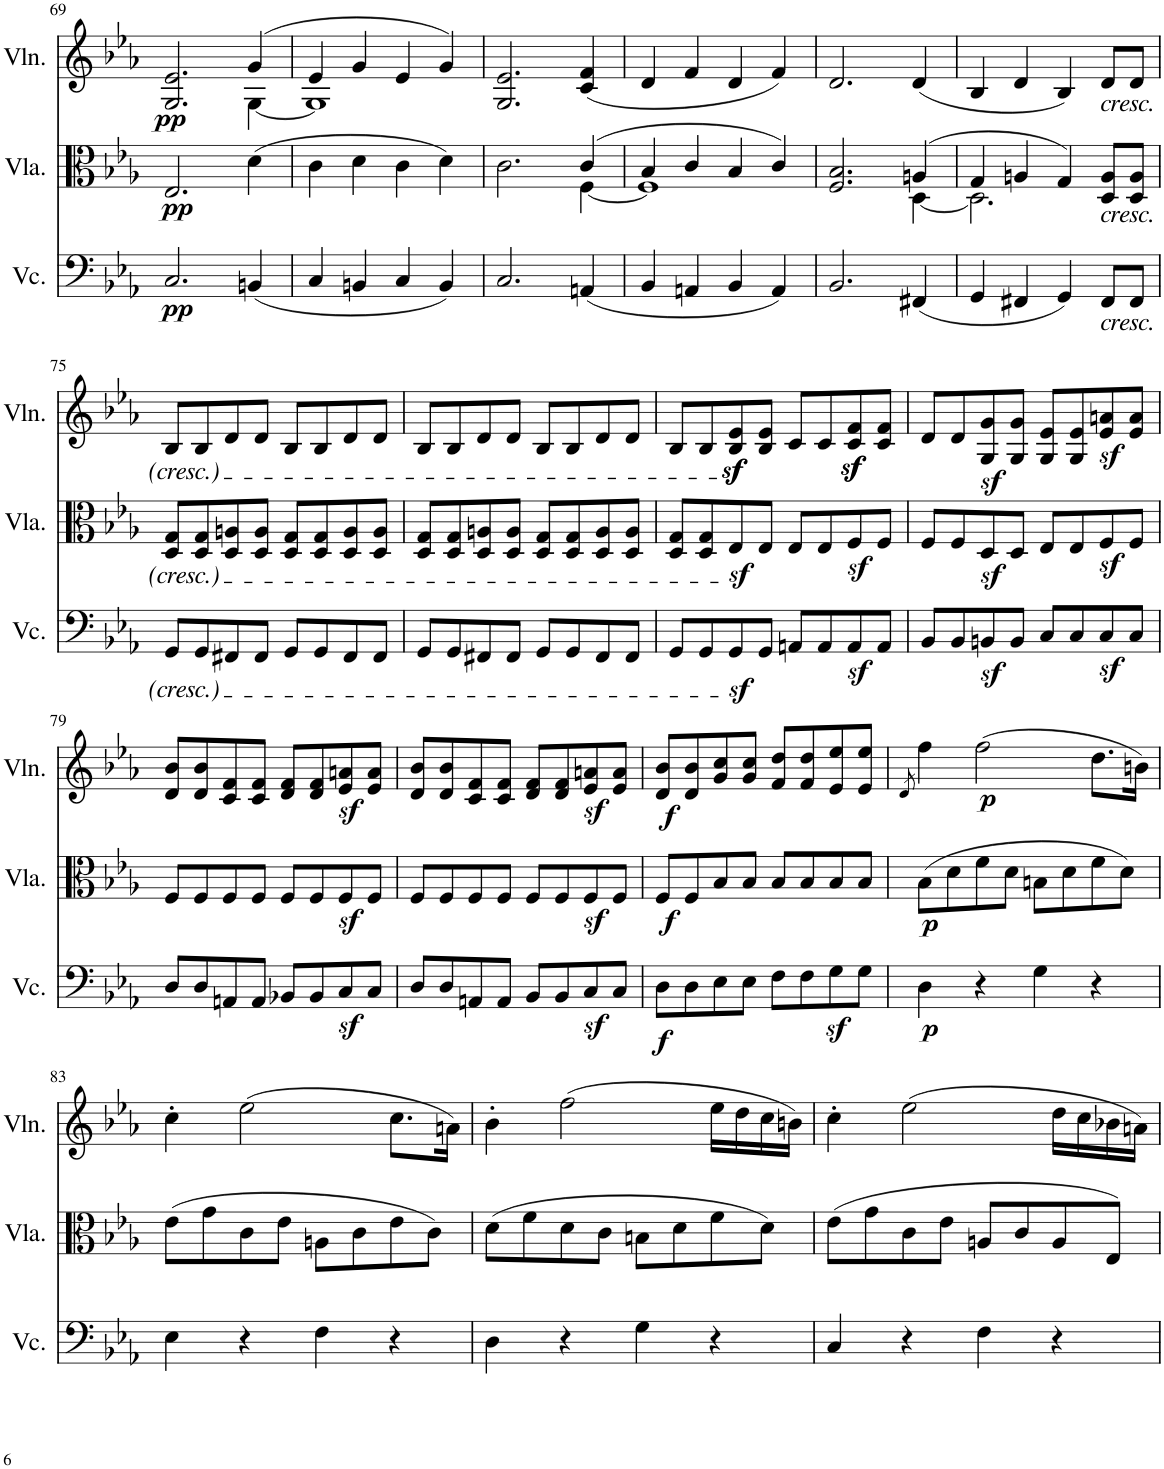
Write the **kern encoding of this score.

**kern	**dynam	**kern	**dynam	**kern	**dynam
*part3	*part3	*part2	*part2	*part1	*part1
*staff3	*staff3	*staff2	*staff2	*staff1	*staff1
*I"Violoncello	*	*I"Viola	*	*I"Violin	*
*I'Vc.	*	*I'Vla.	*	*I'Vln.	*
!!LO:PB:g=z
*clefF4	*	*clefC3	*	*clefG2	*
*k[b-e-a-]	*	*k[b-e-a-]	*	*k[b-e-a-]	*
*M4/4	*	*M4/4	*	*M4/4	*
*met(c)	*	*met(c)	*	*met(c)	*
=69	=69	=69	=69	=69	=69
*	*	*	*	*^	*
!	!LO:DY:b	!	!LO:DY:b	!	!	!LO:DY:b
2.C/	pp	2.E-/	pp	2.G/ 2.e-/	2.ryy	pp
(4BBn/	.	(4d\	.	(4g/	[4G\	.
=70	=70	=70	=70	=70	=70	=70
4C/	.	4c\	.	4e-/	1G]	.
4BBn/	.	4d\	.	4g/	.	.
4C/	.	4c\	.	4e-/	.	.
4BB/)	.	4d\)	.	4g/)	.	.
*	*	*	*	*v	*v	*
=71	=71	=71	=71	=71	=71
*	*	*^	*	*	*
2.C/	.	2.c\	2.ryy	.	2.G/ 2.e-/	.
(4AAn/	.	(4c/	[4F\	.	(4c/ 4f/	.
=72	=72	=72	=72	=72	=72	=72
4BB-/	.	4B-/	1F]	.	4d/	.
4AAn/	.	4c/	.	.	4f/	.
4BB-/	.	4B-/	.	.	4d/	.
4AA/)	.	4c/)	.	.	4f/)	.
=73	=73	=73	=73	=73	=73	=73
2.BB-/	.	2.F/ 2.B-/	2.ryy	.	2.d/	.
(4FF#X/	.	(4An/	[4D\	.	(4d/	.
=74	=74	=74	=74	=74	=74	=74
4GG/	.	4G/	2.D\]	.	4B-/	.
4FF#X/	.	4An/	.	.	4d/	.
4GG/)	.	4G/)	.	.	4B-/)	.
!	!	!	!	!	!LO:TX:b:i:t=cresc.	!
!	!	!LO:TX:b:i:t=cresc.	!	!	!	!
!LO:TX:b:i:t=cresc.	!	!	!	!	!	!
8FF#/L	.	8D/ 8A/L	4ryy	.	8d/L	.
8FF#/J	.	8D/ 8A/J	.	.	8d/J	.
*	*	*v	*v	*	*	*
!!LO:LB:g=z
=75	=75	=75	=75	=75	=75
8GG/L	.	8D/ 8G/L	.	8B-/L	.
8GG/	.	8D/ 8G/	.	8B-/	.
8FF#X/	.	8D/ 8An/	.	8d/	.
8FF#/J	.	8D/ 8A/J	.	8d/J	.
8GG/L	.	8D/ 8G/L	.	8B-/L	.
8GG/	.	8D/ 8G/	.	8B-/	.
8FF#/	.	8D/ 8A/	.	8d/	.
8FF#/J	.	8D/ 8A/J	.	8d/J	.
=76	=76	=76	=76	=76	=76
8GG/L	.	8D/ 8G/L	.	8B-/L	.
8GG/	.	8D/ 8G/	.	8B-/	.
8FF#X/	.	8D/ 8An/	.	8d/	.
8FF#/J	.	8D/ 8A/J	.	8d/J	.
8GG/L	.	8D/ 8G/L	.	8B-/L	.
8GG/	.	8D/ 8G/	.	8B-/	.
8FF#/	.	8D/ 8A/	.	8d/	.
8FF#/J	.	8D/ 8A/J	.	8d/J	.
=77	=77	=77	=77	=77	=77
8GG/L	.	8D/ 8G/L	.	8B-/L	.
8GG/	.	8D/ 8G/	.	8B-/	.
8GGz</	.	8E-z</	.	8B-/z< 8e-/z<	.
8GG/J	.	8E-/J	.	8B-/ 8e-/J	.
8AAn/L	.	8E-/L	.	8c/L	.
8AA/	.	8E-/	.	8c/	.
8AAz</	.	8Fz</	.	8c/z< 8f/z<	.
8AA/J	.	8F/J	.	8c/ 8f/J	.
=78	=78	=78	=78	=78	=78
8BB-/L	.	8F/L	.	8d/L	.
8BB-/	.	8F/	.	8d/	.
8BBnz</	.	8Dz</	.	8G/z< 8g/z<	.
8BB/J	.	8D/J	.	8G/ 8g/J	.
8C/L	.	8E-/L	.	8G/ 8e-/L	.
8C/	.	8E-/	.	8G/ 8e-/	.
8Cz</	.	8Fz</	.	8e-/z< 8an/z<	.
8C/J	.	8F/J	.	8e-/ 8a/J	.
!!LO:LB:g=z
=79	=79	=79	=79	=79	=79
8D/L	.	8F/L	.	8d/ 8b-/L	.
8D/	.	8F/	.	8d/ 8b-/	.
8AAn/	.	8F/	.	8c/ 8f/	.
8AA/J	.	8F/J	.	8c/ 8f/J	.
8BB-X/L	.	8F/L	.	8d/ 8f/L	.
8BB-/	.	8F/	.	8d/ 8f/	.
8Cz</	.	8Fz</	.	8e-/z< 8an/z<	.
8C/J	.	8F/J	.	8e-/ 8a/J	.
=80	=80	=80	=80	=80	=80
8D/L	.	8F/L	.	8d/ 8b-/L	.
8D/	.	8F/	.	8d/ 8b-/	.
8AAn/	.	8F/	.	8c/ 8f/	.
8AA/J	.	8F/J	.	8c/ 8f/J	.
8BB-/L	.	8F/L	.	8d/ 8f/L	.
8BB-/	.	8F/	.	8d/ 8f/	.
8Cz</	.	8Fz</	.	8e-/z< 8an/z<	.
8C/J	.	8F/J	.	8e-/ 8a/J	.
=81	=81	=81	=81	=81	=81
!	!LO:DY:b	!	!LO:DY:b	!	!LO:DY:b
8D\L	f	8F/L	f	8d/ 8b-/L	f
8D\	.	8F/	.	8d/ 8b-/	.
8E-\	.	8B-/	.	8g/ 8cc/	.
8E-\J	.	8B-/J	.	8g/ 8cc/J	.
8F\L	.	8B-/L	.	8f/ 8dd/L	.
8F\	.	8B-/	.	8f/ 8dd/	.
8Gz<\	.	8B-/	.	8e-/ 8ee-/	.
8G\J	.	8B-/J	.	8e-/ 8ee-/J	.
=82	=82	=82	=82	=82	=82
.	.	.	.	8qd/	.
!	!LO:DY:b	!	!LO:DY:b	!	!
4D\	p	(8B-\L	p	4ff\	.
.	.	8d\	.	.	.
!	!	!	!	!	!LO:DY:b
4r	.	8f\	.	(2ff\	p
.	.	8d\J	.	.	.
4G\	.	8Bn\L	.	.	.
.	.	8d\	.	.	.
4r	.	8f\	.	8.dd\L	.
.	.	8d\J)	.	.	.
.	.	.	.	16bn\Jk)	.
!!LO:LB:g=z
=83	=83	=83	=83	=83	=83
4E-\	.	(8e-\L	.	4cc'\	.
.	.	8g\	.	.	.
4r	.	8c\	.	(2ee-\	.
.	.	8e-\J	.	.	.
4F\	.	8An\L	.	.	.
.	.	8c\	.	.	.
4r	.	8e-\	.	8.cc\L	.
.	.	8c\J)	.	.	.
.	.	.	.	16an\Jk)	.
=84	=84	=84	=84	=84	=84
4D\	.	(8d\L	.	4b-'\	.
.	.	8f\	.	.	.
4r	.	8d\	.	(2ff\	.
.	.	8c\J	.	.	.
4G\	.	8Bn\L	.	.	.
.	.	8d\	.	.	.
4r	.	8f\	.	16ee-\LL	.
.	.	.	.	16dd\	.
.	.	8d\J)	.	16cc\	.
.	.	.	.	16bn\JJ)	.
=85	=85	=85	=85	=85	=85
4C/	.	(8e-\L	.	4cc'\	.
.	.	8g\	.	.	.
4r	.	8c\	.	(2ee-\	.
.	.	8e-\J	.	.	.
4F\	.	8An/L	.	.	.
.	.	8c/	.	.	.
4r	.	8A/	.	16dd\LL	.
.	.	.	.	16cc\	.
.	.	8E-/J)	.	16b-X\	.
.	.	.	.	16an\JJ)	.
=	=	=	=	=	=
*-	*-	*-	*-	*-	*-
